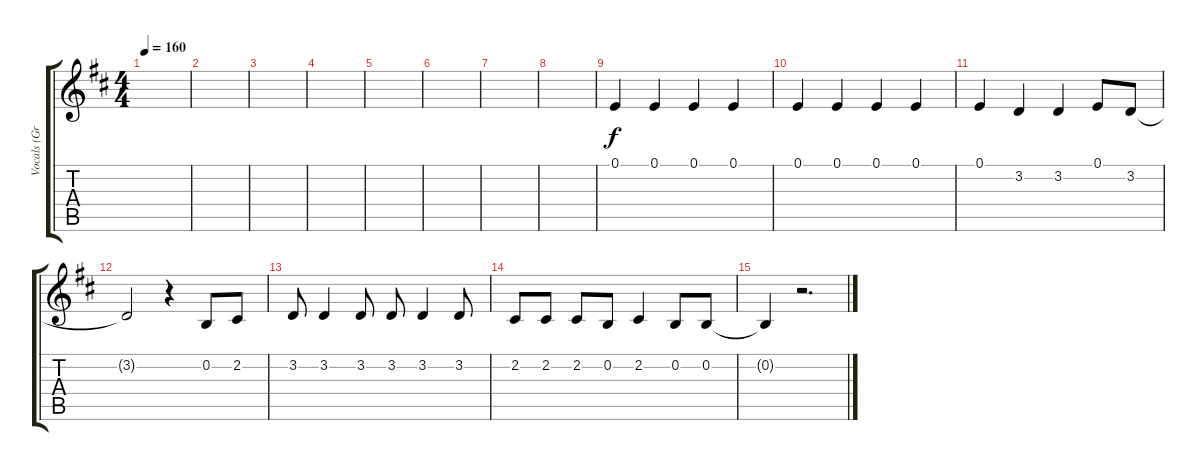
\track ("Vocals (Greg Graffin)" "Vocals (Gr") {instrument oboe}
\staff {score tabs}
\tuning (E4 B3 G3 D3 A2 E2) {hide}
\ts (4 4)
\tempo 160
\clef g2
\ks d
|
|
|
|
|
|
|
|
0.1.4 0.1.4 0.1.4 0.1.4 |
0.1.4 0.1.4 0.1.4 0.1.4 |
0.1.4 3.2.4 3.2.4 0.1.8 3.2.8 |
3.2{t}.2 r.4 0.2.8 2.2.8 |
3.2.8 3.2.4 3.2.8 3.2.8 3.2.4 3.2.8 |
2.2.8 2.2.8 2.2.8 0.2.8 2.2.4 0.2.8 0.2.8 |
0.2{t}.4 r.2{d}
